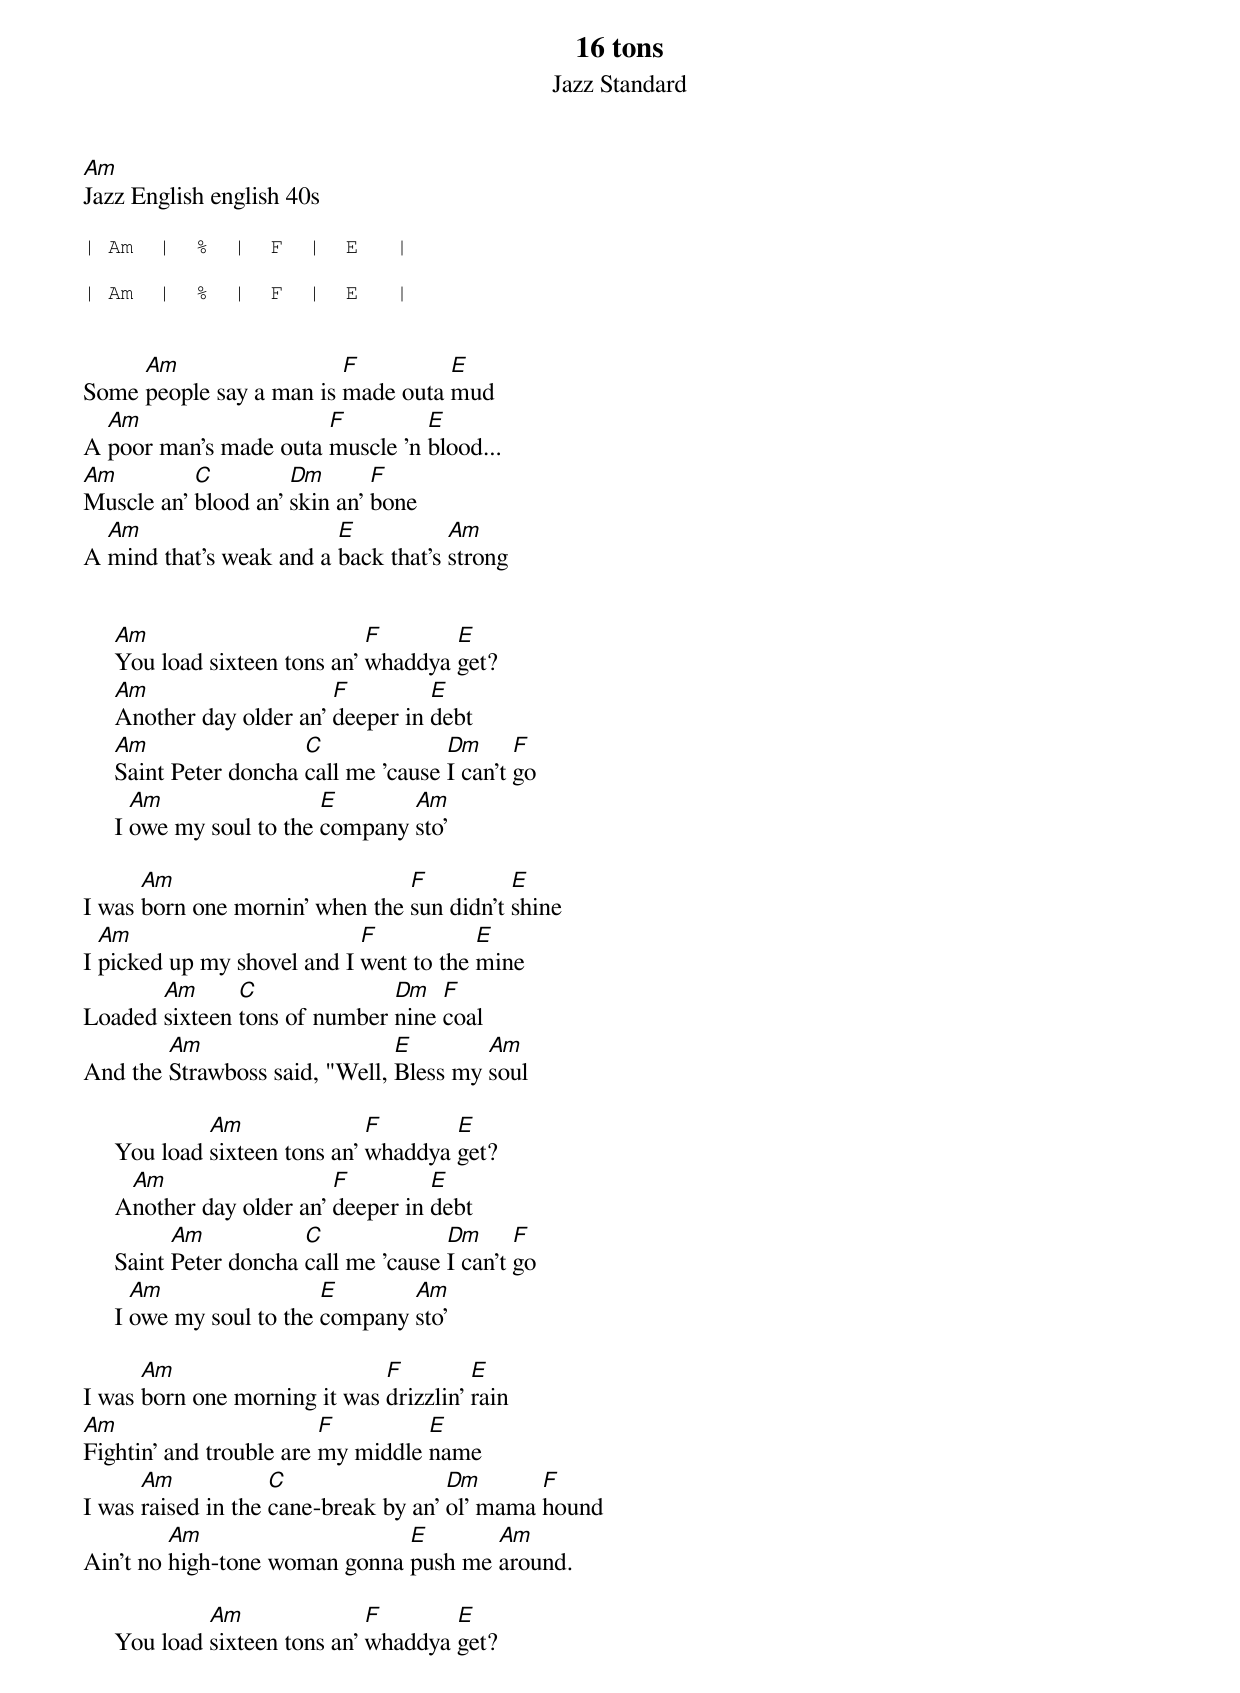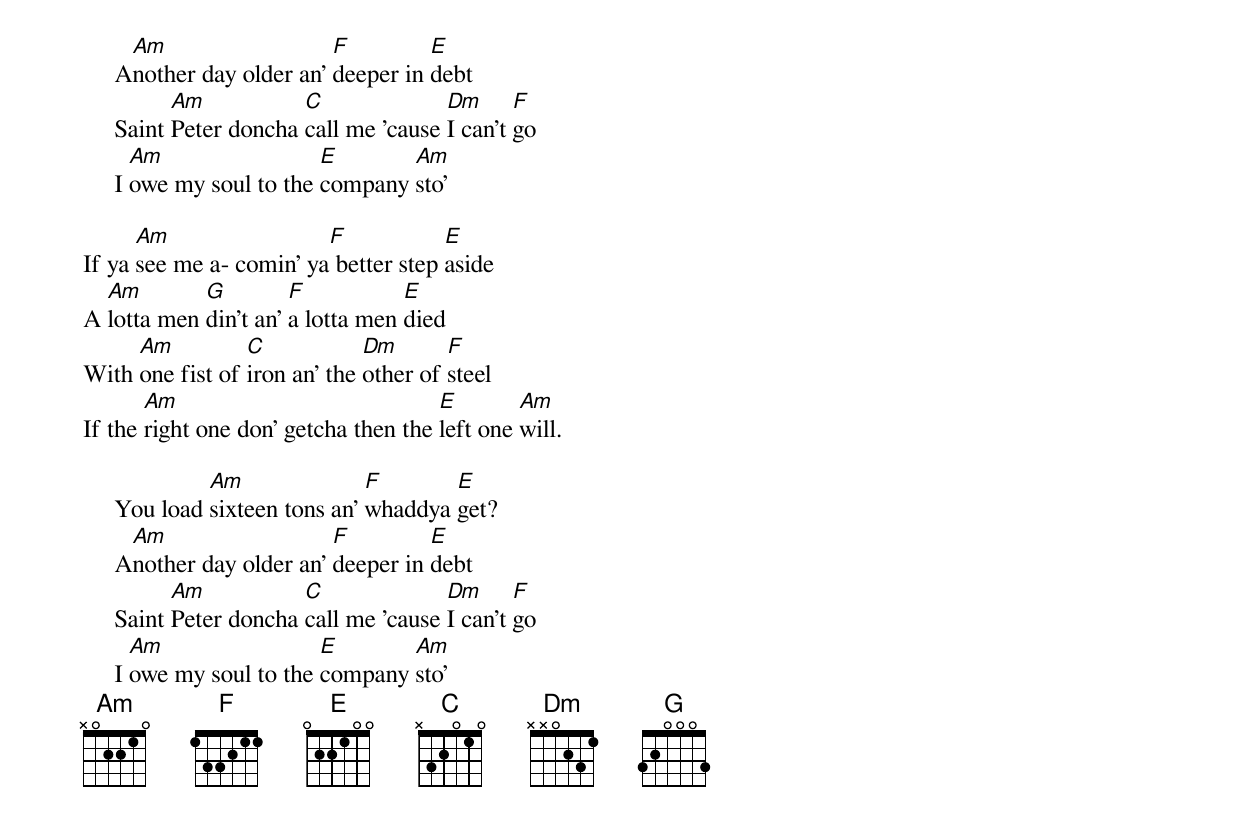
16 tons
Jazz Standard
Am
Jazz English english 40s

| Am  |  %  |  F  |  E   |

| Am  |  %  |  F  |  E   |


     Am                  F         E
Some people say a man is made outa mud
  Am                   F         E
A poor man's made outa muscle 'n blood...
Am         C         Dm       F
Muscle an' blood an' skin an' bone
  Am                     E           Am
A mind that's weak and a back that's strong


     Am                        F       E
     You load sixteen tons an' whaddya get?
     Am                    F         E
     Another day older an' deeper in debt
     Am                 C              Dm      F
     Saint Peter doncha call me 'cause I can't go
       Am                 E       Am
     I owe my soul to the company sto'

      Am                        F          E
I was born one mornin' when the sun didn't shine
  Am                        F           E
I picked up my shovel and I went to the mine
       Am      C              Dm   F
Loaded sixteen tons of number nine coal
        Am                     E        Am
And the Strawboss said, "Well, Bless my soul

              Am               F       E
     You load sixteen tons an' whaddya get?
      Am                   F         E
     Another day older an' deeper in debt
           Am           C              Dm      F
     Saint Peter doncha call me 'cause I can't go
       Am                 E       Am
     I owe my soul to the company sto'

      Am                      F         E
I was born one morning it was drizzlin' rain
Am                       F         E
Fightin' and trouble are my middle name
      Am            C                 Dm       F
I was raised in the cane-break by an' ol' mama hound
         Am                    E       Am
Ain't no high-tone woman gonna push me around.

              Am               F       E
     You load sixteen tons an' whaddya get?
      Am                   F         E
     Another day older an' deeper in debt
           Am           C              Dm      F
     Saint Peter doncha call me 'cause I can't go
       Am                 E       Am
     I owe my soul to the company sto'

      Am                 F            E
If ya see me a- comin' ya better step aside
  Am        G         F           E
A lotta men din't an' a lotta men died
     Am          C            Dm       F
With one fist of iron an' the other of steel
       Am                             E        Am
If the right one don' getcha then the left one will.

              Am               F       E
     You load sixteen tons an' whaddya get?
      Am                   F         E
     Another day older an' deeper in debt
           Am           C              Dm      F
     Saint Peter doncha call me 'cause I can't go
       Am                 E       Am
     I owe my soul to the company sto'
